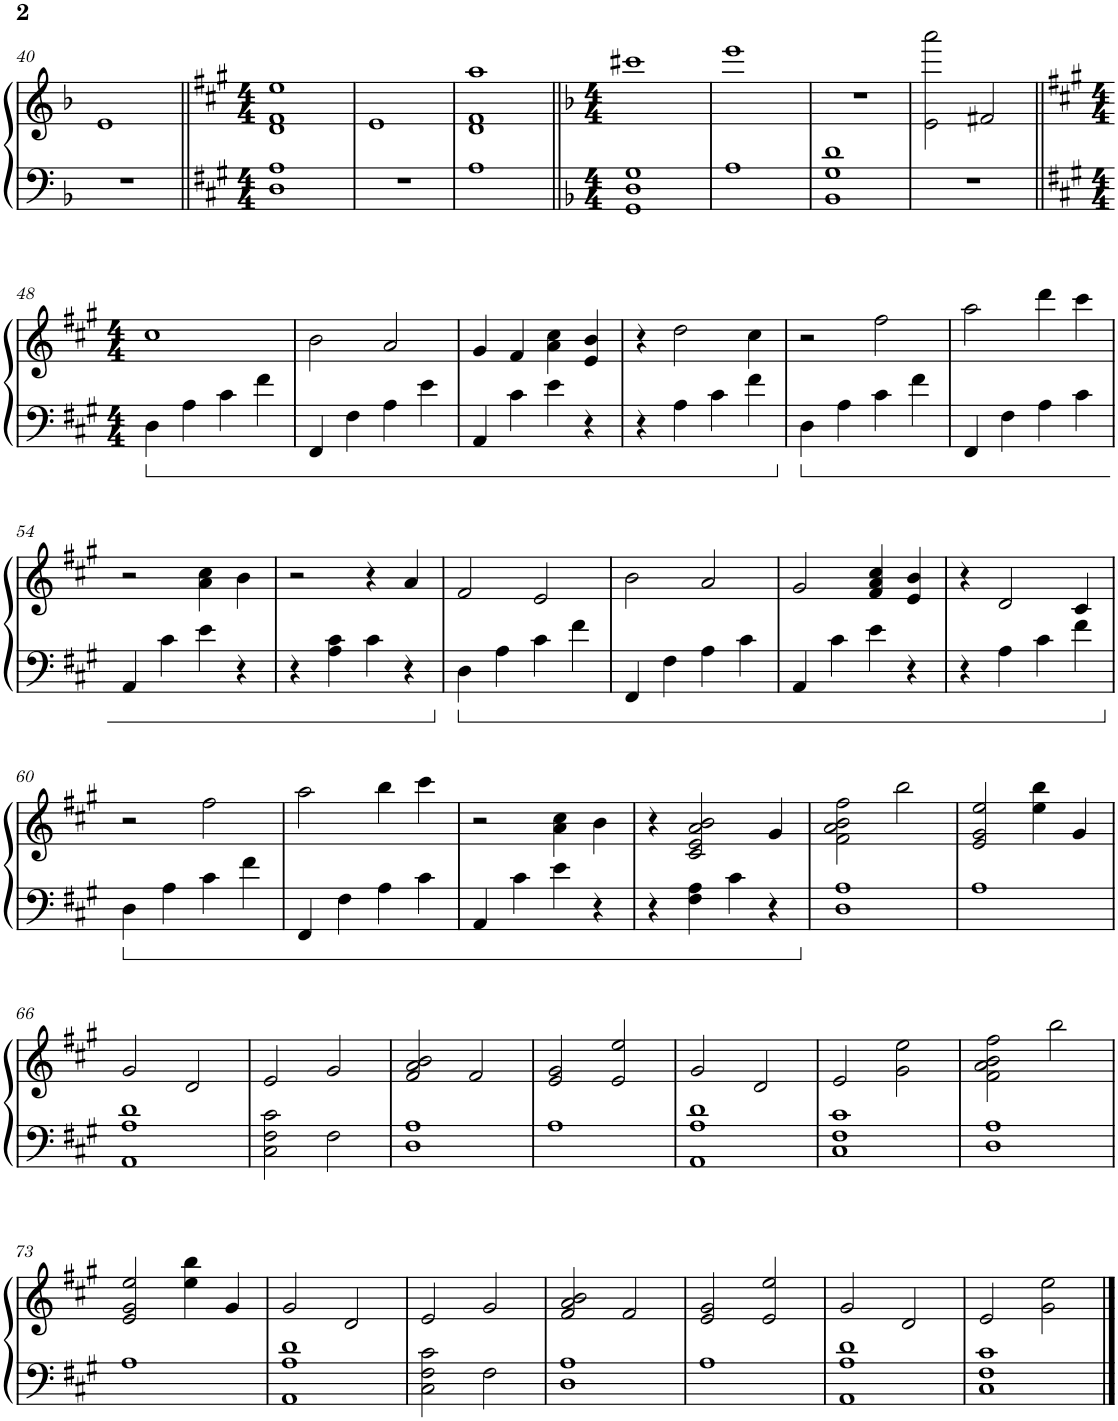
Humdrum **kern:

**kern	**kern
*part1	*part1
*staff2	*staff1
*I"Piano	*
*I'Pno.	*
!!LO:PB:g=z
*clefF4	*clefG2
*k[b-]	*k[b-]
*M4/4	*M4/4
=40	=40
1r	1e
=41||	=41||
*k[f#c#g#]	*k[f#c#g#]
*M4/4	*M4/4
1D 1A	1d 1f# 1ee
=42	=42
1r	1e
=43	=43
1A	1d 1f# 1aa
=44||	=44||
*k[b-]	*k[b-]
*M4/4	*M4/4
1GG 1D 1G	1ccc#X
=45	=45
1A	1eee
=46	=46
1BB- 1G 1d	1r
=47	=47
1r	2e\ 2aaa\
.	2f#X/
!!LO:LB:g=z
=48||	=48||
*k[f#c#g#]	*k[f#c#g#]
*M4/4	*M4/4
4D\	1cc#
4A\	.
4c#\	.
4f#\	.
=49	=49
4FF#/	2b\
4F#\	.
4A\	2a/
4e\	.
=50	=50
4AA/	4g#/
4c#\	4f#/
4e\	4a\ 4cc#\
4r	4e/ 4b/
=51	=51
4r	4r
4A\	2dd\
4c#\	.
4f#\	4cc#\
=52	=52
4D\	2r
4A\	.
4c#\	2ff#\
4f#\	.
=53	=53
4FF#/	2aa\
4F#\	.
4A\	4ddd\
4c#\	4ccc#\
!!LO:LB:g=z
=54	=54
4AA/	2r
4c#\	.
4e\	4a\ 4cc#\
4r	4b\
=55	=55
4r	2r
4A\ 4c#\	.
4c#\	4r
4r	4a/
=56	=56
4D\	2f#/
4A\	.
4c#\	2e/
4f#\	.
=57	=57
4FF#/	2b\
4F#\	.
4A\	2a/
4c#\	.
=58	=58
4AA/	2g#/
4c#\	.
4e\	4f#/ 4a/ 4cc#/
4r	4e/ 4b/
=59	=59
4r	4r
4A\	2d/
4c#\	.
4f#\	4c#/
!!LO:LB:g=z
=60	=60
4D\	2r
4A\	.
4c#\	2ff#\
4f#\	.
=61	=61
4FF#/	2aa\
4F#\	.
4A\	4bb\
4c#\	4ccc#\
=62	=62
4AA/	2r
4c#\	.
4e\	4a\ 4cc#\
4r	4b\
=63	=63
4r	4r
4F#\ 4A\	2c#/ 2e/ 2a/ 2b/
4c#\	.
4r	4g#/
=64	=64
1D 1A	2f#\ 2a\ 2b\ 2ff#\
.	2bb\
=65	=65
1A	2e/ 2g#/ 2ee/
.	4ee\ 4bb\
.	4g#/
!!LO:LB:g=z
=66	=66
1AA 1A 1d	2g#/
.	2d/
=67	=67
2C#\ 2F#\ 2c#\	2e/
2F#\	2g#/
=68	=68
1D 1A	2f#/ 2a/ 2b/
.	2f#/
=69	=69
1A	2e/ 2g#/
.	2e/ 2ee/
=70	=70
1AA 1A 1d	2g#/
.	2d/
=71	=71
1C# 1F# 1c#	2e/
.	2g#\ 2ee\
=72	=72
1D 1A	2f#\ 2a\ 2b\ 2ff#\
.	2bb\
!!LO:LB:g=z
=73	=73
1A	2e/ 2g#/ 2ee/
.	4ee\ 4bb\
.	4g#/
=74	=74
1AA 1A 1d	2g#/
.	2d/
=75	=75
2C#\ 2F#\ 2c#\	2e/
2F#\	2g#/
=76	=76
1D 1A	2f#/ 2a/ 2b/
.	2f#/
=77	=77
1A	2e/ 2g#/
.	2e/ 2ee/
=78	=78
1AA 1A 1d	2g#/
.	2d/
=79	=79
1C# 1F# 1c#	2e/
.	2g#\ 2ee\
==	==
*-	*-
